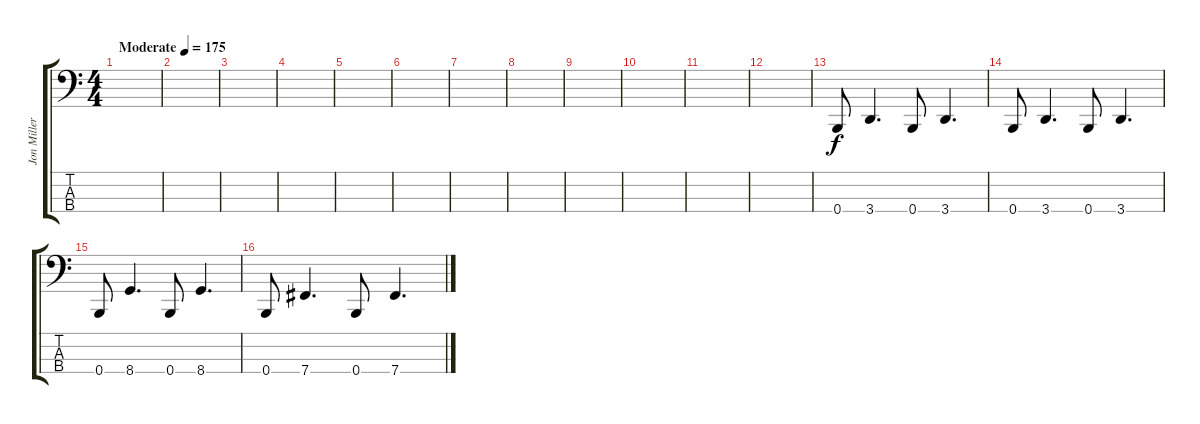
\track ("Jon Miller (bass)" "Jon Miller") {instrument electricbassfinger}
\staff {score tabs}
\tuning (E2 B1 Gb1 B0) {hide}
\ts (4 4)
\tempo (175 "Moderate")
\clef f4
\ks c
|
|
|
|
|
|
|
|
|
|
|
|
0.4.8 3.4.4{d} 0.4.8 3.4.4{d} |
0.4.8 3.4.4{d} 0.4.8 3.4.4{d} |
0.4.8 8.4.4{d} 0.4.8 8.4.4{d} |
0.4.8 7.4.4{d} 0.4.8 7.4.4{d}
